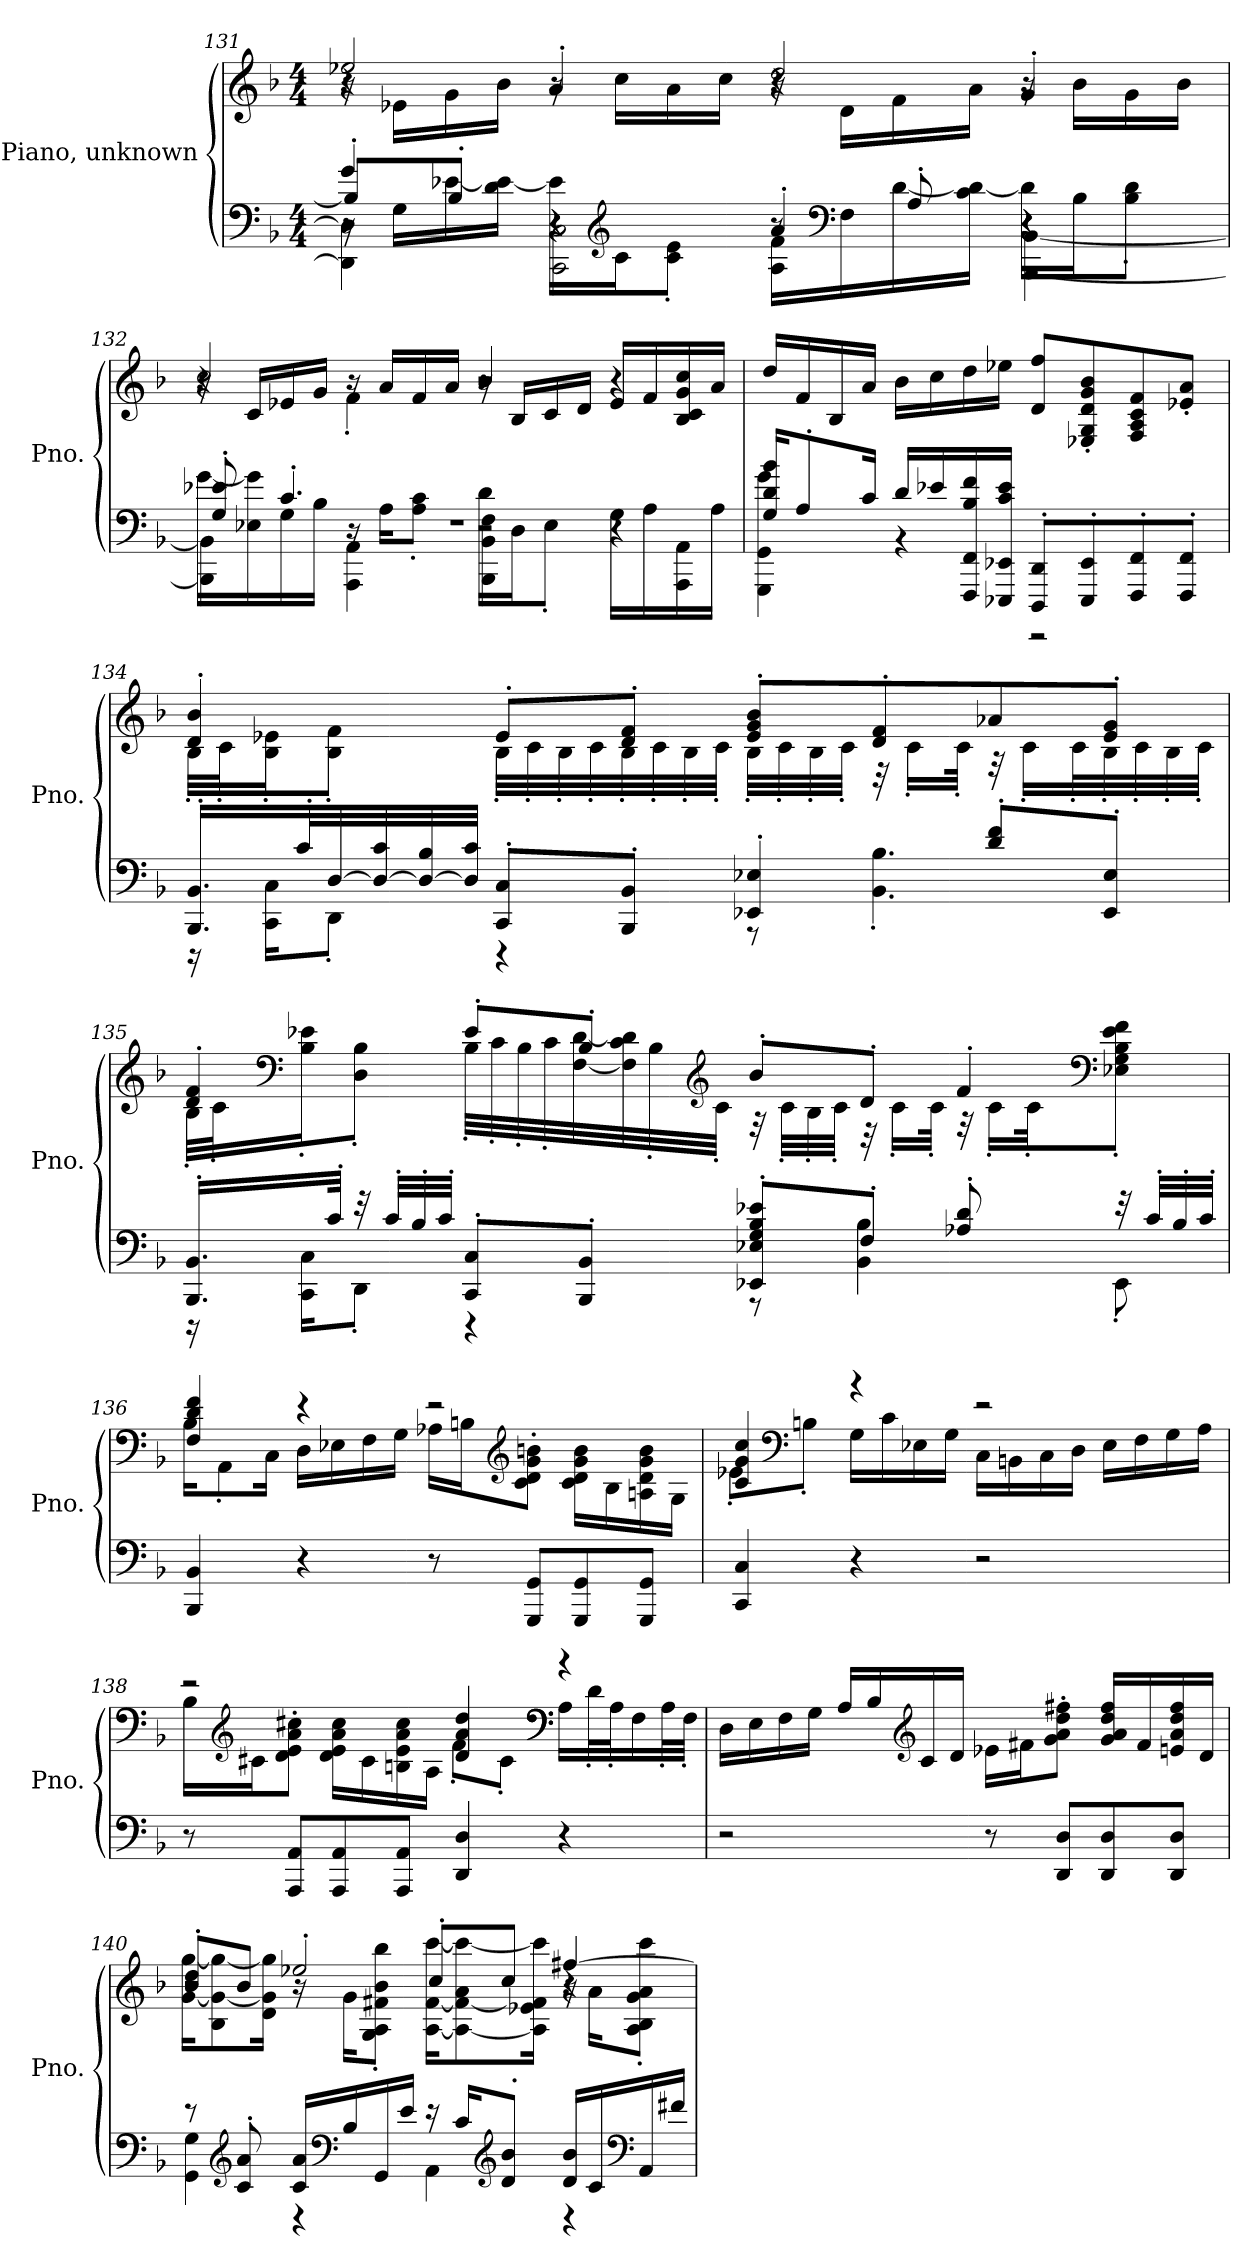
**kern	**kern
*part1	*part1
*staff2	*staff1
*I"Piano, unknown	*
*I'Pno.	*
*clefF4	*clefG2
*k[b-]	*k[b-]
*M4/4	*M4/4
=131	=131
*^	*^
*	*^	*	*^
*	*	*^	*	*	*
4g'/	16r	8B-/L]	4DD\] 4D\]	2ee-X/	16r	4r
.	16G\LL	.	.	.	16e-X\LL	.
.	[16e-X\	8B-'/J	.	.	16g\	.
.	16d\ 16e-\_JJ	.	.	.	16b-\JJ	.
4r	16e-\LL]	4r	2CC\ 2C\	.	16r	4a'/
*clefG2	*	*	*	*	*	*
.	16c\J	.	.	.	16cc\LL	.
.	8c\' 8e-\'J	.	.	.	16a\	.
.	.	.	.	.	16cc\JJ	.
4a'/	16A\ 16f\LL	8r	.	2dd/	16r	4r
*clefF4	*	*	*	*	*	*
.	16F\	.	.	.	16d\LL	.
.	[16d\	8A'/	.	.	16f\	.
.	16c\ 16d\_JJ	.	.	.	16a\JJ	.
4r	16d\LL]	4r	[4BBB-\ [4BB-\	.	16r	4g'/
.	16B-\J	.	.	.	16b-\LL	.
.	8B-\' 8d\'J	.	.	.	16g\	.
.	.	.	.	.	16b-\JJ	.
!!LO:PB:g=z	!!	!!
=132	=132	=132	=132	=132	=132	=132
1r	[16g\LL	8G/' 8e-X/'	4BBB-\] 4BB-\]	2cc/	4r	16r
.	16E-X\ 16g\]	.	.	.	.	16c/LL
.	16G\	4.c'/	.	.	.	16e-X/
.	16B-\JJ	.	.	.	.	16g/JJ
.	16r	.	4AAA\ 4AA\	.	4f'\	16r
.	16A\KL	.	.	.	.	16a/LL
.	8A\' 8c\'J	.	.	.	.	16f/
.	.	.	.	.	.	16a/JJ
.	16d\LL	2r	4BBB-\ 4BB-\ 4F\	4b-/	2r	16r
.	16D\J	.	.	.	.	16B-/LL
.	8E-'\J	.	.	.	.	16c/
.	.	.	.	.	.	16d/JJ
.	16G\LL	.	4r	4r	.	16e-/LL
.	16A\	.	.	.	.	16f/
.	16AAA\ 16AA\	.	.	.	.	16B-/ 16c/ 16g/ 16cc/
.	16A\JJ	.	.	.	.	16a/JJ
*	*v	*v	*v	*	*	*
*	*	*v	*v	*v
=133	=133	=133
16G/ 16d/ 16b-/KL	4GGG\ 4GG\ 4g\	16dd/LL
8A'/	.	16f/
.	.	16B-/
16c/Jk	.	16a/JJ
16d/LL	4r	16b-\LL
16e-X/	.	16cc\
16FFF/ 16FF/ 16B-/ 16f/	.	16dd\
16EEE-X/ 16EE-X/ 16c/ 16e-/JJ	.	16ee-X\JJ
8DDD/' 8DD/'L	2r	8d/ 8ff/L
8EEE-/' 8EE-/'	.	8E-X/' 8G/' 8d/' 8g/' 8b-/'
8FFF/' 8FF/'	.	8F/ 8A/ 8c/ 8f/
8FFF/' 8FF/'J	.	8e-X/' 8a/'J
!!LO:LB:g=z
=134	=134	=134
*	*	*^
16.BBB-/' 16.BB-/'LL	16r	4d/' 4b-/'	32B-'\LLL
.	.	.	32c'\J
.	16CC\ 16C\KL	.	16B-\' 16e-X\'J
32c'/L	.	.	.
[32D/	8DD'\J	.	8B-\' 8f\'J
32D/_ 32c/	.	.	.
32D/_ 32B-/	.	.	.
32D/] 32c/JJJ	.	.	.
8CC/' 8C/'L	4r	8e-'/L	32B-'\LLL
.	.	.	32c'\
.	.	.	32B-'\
.	.	.	32c'\
8BBB-/' 8BB-/'J	.	8d/' 8f/'J	32B-'\
.	.	.	32c'\
.	.	.	32B-'\
.	.	.	32c'\JJJ
4EE-X/' 4E-X/'	8r	8e-/' 8g/' 8b-/'L	32B-'\LLL
.	.	.	32c'\
.	.	.	32B-'\
.	.	.	32c'\JJJ
.	4.BB-\' 4.B-\'	8d/' 8f/'	32r
.	.	.	16c'\LL
.	.	.	32c'\JJk
8d/' 8f/'L	.	8a-X/	32r
.	.	.	16c'\LL
.	.	.	32c'\L
8EE-/' 8E-/'J	.	8e-/' 8g/'J	32B-'\
.	.	.	32c'\
.	.	.	32B-'\
.	.	.	32c'\JJJ
!!LO:LB:g=z	!!
=135	=135	=135	=135
16.BBB-/' 16.BB-/'LL	16r	4d/' 4f/'	32B-'\LLL
.	.	.	32c'\J
*	*	*clefF4	*
.	16CC\ 16C\KL	.	16B-\' 16e-X\'J
32c'/JJk	.	.	.
32r	8DD'\J	.	8D\' 8B-\'J
32c'/LLL	.	.	.
32B-'/	.	.	.
32c'/JJJ	.	.	.
8CC/' 8C/'L	4r	8e-'/L	32B-'\LLL
.	.	.	32c'\
.	.	.	32B-'\
.	.	.	32c'\
8BBB-/' 8BB-/'J	.	8B-'/J	[32F\ [32d\
.	.	.	32F\] 32c\ 32d\]
.	.	.	32B-'\
*	*	*clefG2	*
.	.	.	32c'\JJJ
8EE-X/' 8E-X/' 8G/' 8B-/' 8e-X/'L	8r	8b-'/L	32r
.	.	.	32c'\LLL
.	.	.	32B-'\
.	.	.	32c'\JJJ
8F'/J	4BB-\ 4B-\	8d'/J	32r
.	.	.	16c'\LL
.	.	.	32c'\JJk
8A-X/' 8d/'	.	4f'/	32r
.	.	.	16c'\LL
.	.	.	32c'\JK
*	*	*clefF4	*
32r	8EE-'\	.	8E-X\' 8G\' 8B-\' 8e-\' 8f\'J
32c'/LLL	.	.	.
32B-'/	.	.	.
32c'/JJJ	.	.	.
*v	*v	*	*
!!LO:LB:g=z	!!
=136	=136	=136
4BBB-/ 4BB-/	4F/ 4d/ 4f/	16B-\KL
.	.	8AA'\
.	.	16C\Jk
4r	4r	16D\LL
.	.	16E-X\
.	.	16F\
.	.	16G\JJ
8r	2r	16A-X\LL
.	.	16Bn\J
*	*clefG2	*
8GGG/ 8GG/L	.	8c\' 8d\' 8g\' 8bn\'J
8GGG/ 8GG/	.	16c\ 16d\ 16g\ 16b\LL
.	.	16B\
8GGG/ 8GG/J	.	16An\ 16d\ 16g\ 16b\
.	.	16G\JJ
=137	=137	=137
4CC/ 4C/	4c/ 4g/ 4cc/	8e-X'\L
*	*clefF4	*
.	.	8Bn'\J
4r	4r	16G\LL
.	.	16c\
.	.	16E-X\
.	.	16G\JJ
2r	2r	16C\LL
.	.	16BBn\
.	.	16C\
.	.	16D\JJ
.	.	16E-\LL
.	.	16F\
.	.	16G\
.	.	16A\JJ
!!LO:LB:g=z	!!
=138	=138	=138
8r	2r	16B-\LL
*	*clefG2	*
.	.	16c#X\J
8AAA/ 8AA/L	.	8d\' 8e\' 8a\' 8cc#X\'J
8AAA/ 8AA/	.	16d\ 16e\ 16a\ 16cc#\LL
.	.	16c#\
8AAA/ 8AA/J	.	16Bn\ 16e\ 16a\ 16cc#\
.	.	16A\JJ
4DD/ 4D/	4d/ 4a/ 4dd/	8f'\L
.	.	8c#'\J
*	*clefF4	*
4r	4r	16A\LL
.	.	32d'\L
.	.	32A'\J
.	.	16F\
.	.	32A'\L
.	.	32F'\JJJ
*	*v	*v
=139	=139
2r	16D\LL
.	16E\
.	16F\
.	16G\JJ
.	16A/LL
.	16B-/
*	*clefG2
.	16c/
.	16d/JJ
8r	16e-X\LL
.	16f#X\J
8DD/ 8D/L	8g\' 8a\' 8dd\' 8ff#X\'J
8DD/ 8D/	16g/ 16a/ 16dd/ 16ff#/LL
.	16f#/
8DD/ 8D/J	16en/ 16a/ 16dd/ 16ff#/
.	16d/JJ
!!LO:LB:g=z
=140	=140
*^	*^
*	*	*	*^
8r	4GG\ 4G\	8b-/' 8dd/'L	[16g\ [16gg\KL	2r
.	.	.	8B-\ 8g\_ 8gg\_	.
*clefG2	*	*	*	*
8c/' 8a/'	.	8b-/J	.	.
.	.	.	16d\ 16g\] 16gg\]Jk	.
16c/ 16a/LL	4r	2ee-X'/	16r	.
*clefF4	*	*	*	*
16B-/	.	.	16g\KL	.
16GG/	.	.	8G\' 8A\' 8f#X\' 8b-\' 8bb-\'J	.
16e/JJ	.	.	.	.
16r	4AA\	.	[16A\ [16f#\ [16ccc\KL	8cc'/L
16c/KL	.	.	8A\_ 8f#\_ 8a\ 8ccc\_	.
*clefG2	*	*	*	*
8d/' 8b-/'J	.	.	.	8cc/J
.	.	.	16A\] 16e-X\ 16f#\] 16ccc\]Jk	.
16d/ 16b-/LL	4r	[4ff#X/	16r	4r
16c/	.	.	16a\KL	.
*clefF4	*	*	*	*
16AA/	.	.	8A\' 8B-\' 8g\' 8a\' 8ccc\'J	.
16f#X/JJ	.	.	.	.
*v	*v	*	*	*
*	*v	*v	*v
=	=
*-	*-
